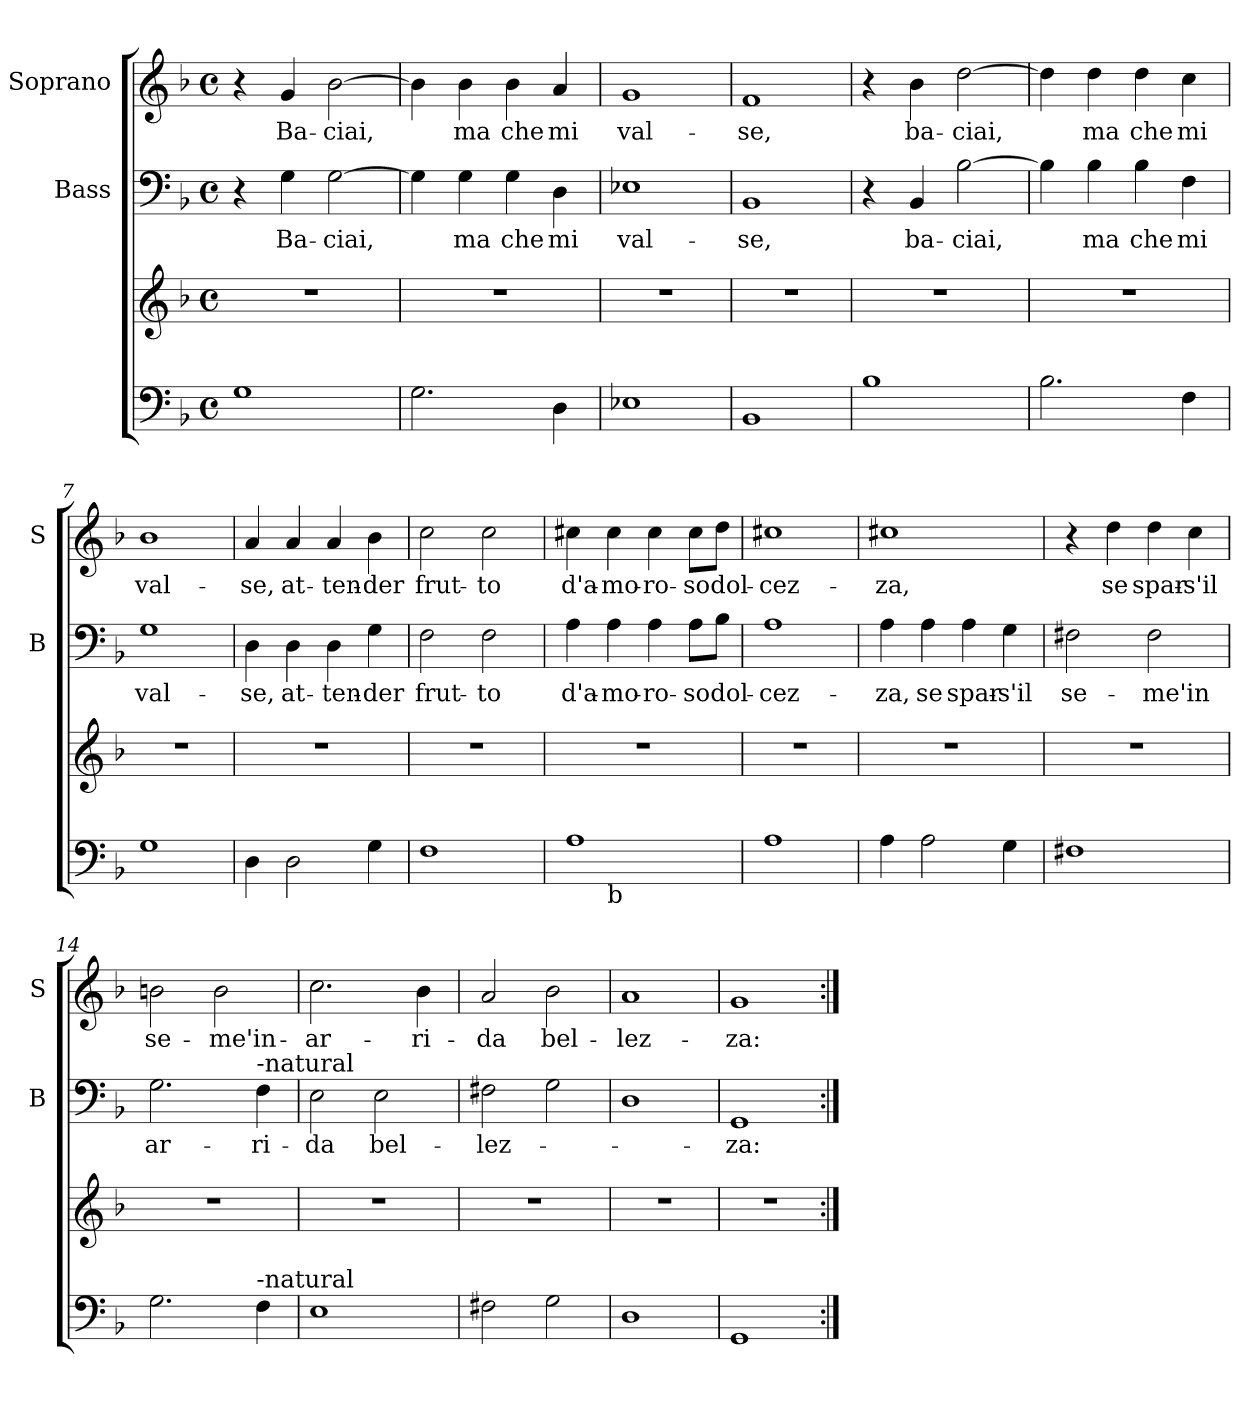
**kern	**kern	**kern	**text	**kern	**text
*part3	*part3	*part2	*part2	*part1	*part1
*staff4	*staff3	*staff2	*staff2	*staff1	*staff1
*	*	*I"Bass	*	*I"Soprano	*
*	*	*I'B	*	*I'S	*
*clefF4	*clefG2	*clefF4	*	*clefG2	*
*k[b-]	*k[b-]	*k[b-]	*	*k[b-]	*
*F:	*F:	*F:	*	*F:	*
*M4/4	*M4/4	*M4/4	*	*M4/4	*
*met(c)	*met(c)	*met(c)	*	*met(c)	*
=1	=1	=1	=1	=1	=1
1G	1r	4r	.	4r	.
!	!	!	!LO:LY:b	!	!LO:LY:b
.	.	4G\	Ba-	4g/	Ba-
!	!	!	!LO:LY:b	!	!LO:LY:b
.	.	[2G\	-ciai,	[2b-\	-ciai,
=2	=2	=2	=2	=2	=2
2.G\	1r	4G\]	.	4b-\]	.
!	!	!	!LO:LY:b	!	!LO:LY:b
.	.	4G\	ma	4b-\	ma
!	!	!	!LO:LY:b	!	!LO:LY:b
.	.	4G\	che	4b-\	che
!	!	!	!LO:LY:b	!	!LO:LY:b
4D\	.	4D\	mi	4a/	mi
=3	=3	=3	=3	=3	=3
!	!	!	!LO:LY:b	!	!LO:LY:b
1E-X	1r	1E-X	val-	1g	val-
=4	=4	=4	=4	=4	=4
!	!	!	!LO:LY:b	!	!LO:LY:b
1BB-	1r	1BB-	-se,	1f	-se,
=5	=5	=5	=5	=5	=5
1B-	1r	4r	.	4r	.
!	!	!	!LO:LY:b	!	!LO:LY:b
.	.	4BB-/	ba-	4b-\	ba-
!	!	!	!LO:LY:b	!	!LO:LY:b
.	.	[2B-\	-ciai,	[2dd\	-ciai,
=6	=6	=6	=6	=6	=6
2.B-\	1r	4B-\]	.	4dd\]	.
!	!	!	!LO:LY:b	!	!LO:LY:b
.	.	4B-\	ma	4dd\	ma
!	!	!	!LO:LY:b	!	!LO:LY:b
.	.	4B-\	che	4dd\	che
!	!	!	!LO:LY:b	!	!LO:LY:b
4F\	.	4F\	mi	4cc\	mi
!!LO:LB:g=z
=7	=7	=7	=7	=7	=7
!	!	!	!LO:LY:b	!	!LO:LY:b
1G	1r	1G	val-	1b-	val-
=8	=8	=8	=8	=8	=8
!	!	!	!LO:LY:b	!	!LO:LY:b
4D\	1r	4D\	-se,	4a/	-se,
!	!	!	!LO:LY:b	!	!LO:LY:b
2D\	.	4D\	at-	4a/	at-
!	!	!	!LO:LY:b	!	!LO:LY:b
.	.	4D\	-ten-	4a/	-ten-
!	!	!	!LO:LY:b	!	!LO:LY:b
4G\	.	4G\	-der	4b-\	-der
=9	=9	=9	=9	=9	=9
!	!	!	!LO:LY:b	!	!LO:LY:b
1F	1r	2F\	frut-	2cc\	frut-
!	!	!	!LO:LY:b	!	!LO:LY:b
.	.	2F\	-to	2cc\	-to
=10	=10	=10	=10	=10	=10
!	!	!	!LO:LY:b	!	!LO:LY:b
*^	*	*	*	*	*
1A	4ryy	1r	4A\	d'a-	4cc#X\	d'a-
!	!LO:TX:b:t=b	!	!	!	!	!
!	!	!	!	!LO:LY:b	!	!LO:LY:b
.	2.ryy	.	4A\	-mo-	4cc#\	-mo-
!	!	!	!	!LO:LY:b	!	!LO:LY:b
.	.	.	4A\	-ro-	4cc#\	-ro-
!	!	!	!	!LO:LY:b	!	!LO:LY:b
.	.	.	8A\L	-so	8cc#\L	-so
!	!	!	!	!LO:LY:b	!	!LO:LY:b
.	.	.	8B-\J	dol-	8dd\J	dol-
=11	=11	=11	=11	=11	=11	=11
!	!	!	!	!LO:LY:b	!	!LO:LY:b
*v	*v	*	*	*	*	*
1A	1r	1A	-cez-	1cc#X	-cez-
=12	=12	=12	=12	=12	=12
!	!	!	!LO:LY:b	!	!LO:LY:b
4A\	1r	4A\	-za,	1cc#X	-za,
!	!	!	!LO:LY:b	!	!
2A\	.	4A\	se	.	.
!	!	!	!LO:LY:b	!	!
.	.	4A\	spar-	.	.
!	!	!	!LO:LY:b	!	!
4G\	.	4G\	-s'il	.	.
!!LO:LB:g=z
=13	=13	=13	=13	=13	=13
!	!	!	!LO:LY:b	!	!
1F#X	1r	2F#X\	se-	4r	.
!	!	!	!	!	!LO:LY:b
.	.	.	.	4dd\	se
!	!	!	!LO:LY:b	!	!LO:LY:b
.	.	2F#\	-me'in	4dd\	spar-
!	!	!	!	!	!LO:LY:b
.	.	.	.	4cc\	-s'il
=14	=14	=14	=14	=14	=14
!	!	!	!LO:LY:b	!	!LO:LY:b
2.G\	1r	2.G\	ar-	2bn\	se-
!	!	!	!	!	!LO:LY:b
.	.	.	.	2b\	-me'in-
!	!	!LO:TX:a:t=-natural	!	!	!
!LO:TX:a:t=-natural	!	!	!	!	!
!	!	!	!LO:LY:b	!	!
4F\	.	4F\	-ri-	.	.
=15	=15	=15	=15	=15	=15
!	!	!	!LO:LY:b	!	!LO:LY:b
1E	1r	2E\	-da	2.cc\	-ar-
!	!	!	!LO:LY:b	!	!
.	.	2E\	bel-	.	.
!	!	!	!	!	!LO:LY:b
.	.	.	.	4b-\	-ri-
=16	=16	=16	=16	=16	=16
!	!	!	!LO:LY:b	!	!LO:LY:b
2F#X\	1r	2F#X\	-lez-	2a/	-da
!	!	!	!	!	!LO:LY:b
2G\	.	2G\	.	2b-\	bel-
=17	=17	=17	=17	=17	=17
!	!	!	!	!	!LO:LY:b
1D	1r	1D	.	1a	-lez-
=18	=18	=18	=18	=18	=18
!	!	!	!LO:LY:b	!	!LO:LY:b
1GG	1r	1GG	-za:	1g	-za:
=:|!	=:|!	=:|!	=:|!	=:|!	=:|!
*-	*-	*-	*-	*-	*-
